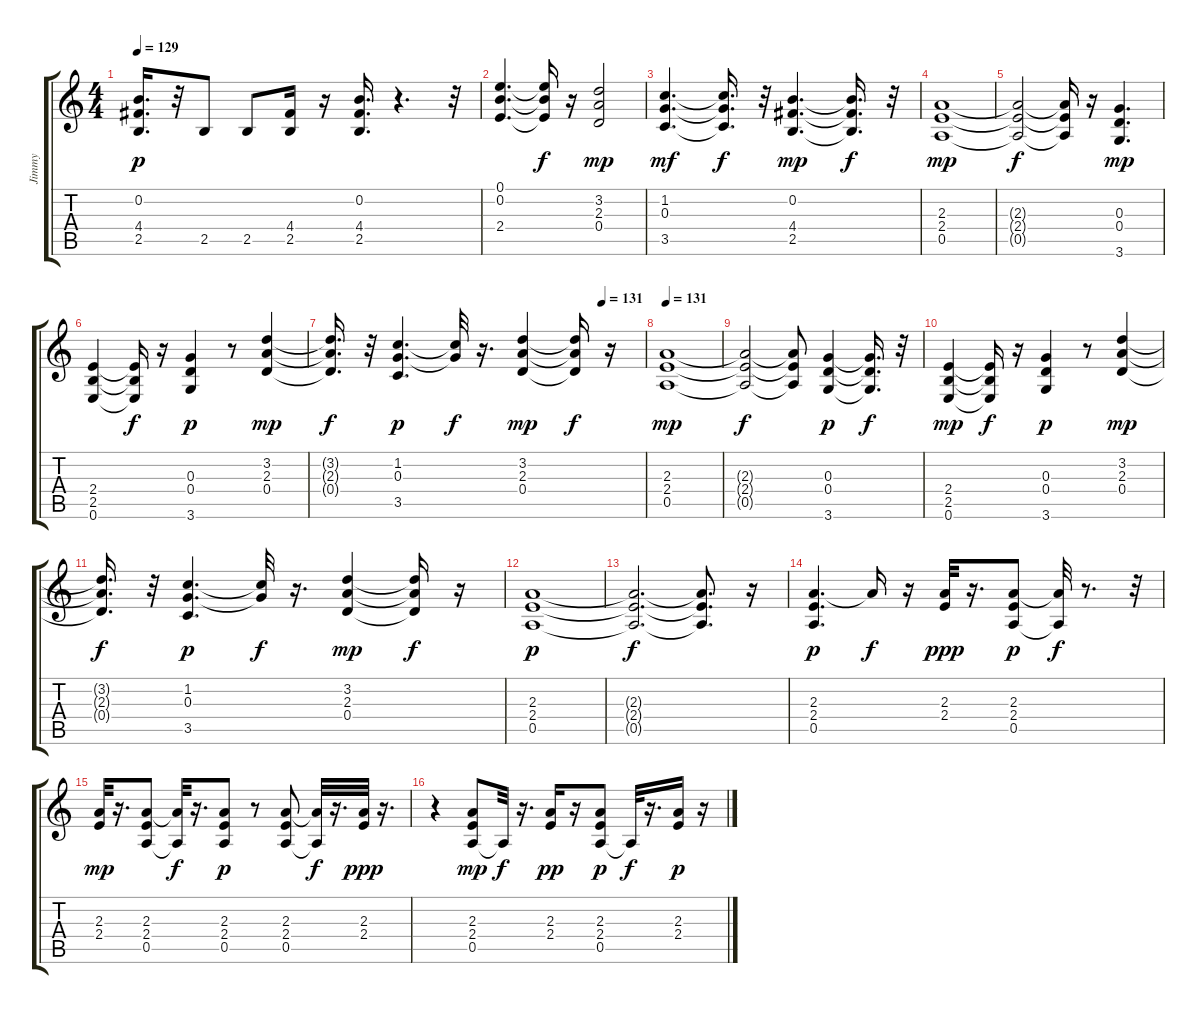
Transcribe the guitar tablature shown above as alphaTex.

\track ("Jimmy" "Jimmy") {instrument acousticguitarsteel}
\staff {score tabs}
\tuning (E4 B3 G3 D3 A2 E2) {hide}
\ts (4 4)
\tempo 129
\clef g2
\ks c
(0.2 4.4 2.5).16{d dy p} r.32 2.5.8 2.5.8 (4.4 2.5).16 r.16 (0.2 4.4 2.5).16{d} r.4{d} r.32 |
(0.1 0.2 2.4).4{d} (0.1{t} 0.2{t} 2.4{t}).16{dy f} r.16 (3.2 2.3 0.4).2{dy mp} |
(1.2 0.3 3.5).4{d dy mf} (1.2{t} 0.3{t} 3.5{t}).16{d dy f} r.32 (0.2 4.4 2.5).4{d dy mp} (0.2{t} 4.4{t} 2.5{t}).16{d dy f} r.32 |
(2.3 2.4 0.5).1{dy mp} |
(2.3{t} 2.4{t} 0.5{t}).2{dy f} (2.3{t} 2.4{t} 0.5{t}).16 r.16 (0.3 0.4 3.6).4{d dy mp} |
(2.4 2.5 0.6).4 (2.4{t} 2.5{t} 0.6{t}).16{dy f} r.16 (0.3 0.4 3.6).4{dy p} r.8 (3.2 2.3 0.4).4{dy mp} |
\tempo (131 0.8645833333333334)
(3.2{t} 2.3{t} 0.4{t}).16{d dy f} r.32 (1.2 0.3 3.5).4{d dy p} (1.2{t} 0.3{t}).32{dy f} r.16{d} (3.2 2.3 0.4).4{dy mp} (3.2{t} 2.3{t} 0.4{t}).16{dy f} r.16 |
\tempo 131
(2.3 2.4 0.5).1{dy mp} |
(2.3{t} 2.4{t} 0.5{t}).2{dy f} (2.3{t} 2.4{t} 0.5{t}).8 (0.3 0.4 3.6).4{dy p} (0.3{t} 0.4{t} 3.6{t}).16{d dy f} r.32 |
(2.4 2.5 0.6).4{dy mp} (2.4{t} 2.5{t} 0.6{t}).16{dy f} r.16 (0.3 0.4 3.6).4{dy p} r.8 (3.2 2.3 0.4).4{dy mp} |
(3.2{t} 2.3{t} 0.4{t}).16{d dy f} r.32 (1.2 0.3 3.5).4{d dy p} (1.2{t} 0.3{t}).32{dy f} r.16{d} (3.2 2.3 0.4).4{dy mp} (3.2{t} 2.3{t} 0.4{t}).16{dy f} r.16 |
(2.3 2.4 0.5).1{dy p} |
(2.3{t} 2.4{t} 0.5{t}).2{d dy f} (2.3{t} 2.4{t} 0.5{t}).8{d} r.16 |
(2.3 2.4 0.5).4{d dy p} 2.3{t}.16{dy f} r.16 (2.3 2.4).32{dy ppp} r.16{d} (2.3 2.4 0.5).8{dy p} (2.3{t} 0.5{t}).32{dy f} r.8{d} r.32 |
(2.3 2.4).32{dy mp} r.16{d} (2.3 2.4 0.5).8 (2.3{t} 0.5{t}).32{dy f} r.16{d} (2.3 2.4 0.5).8{dy p} r.8 (2.3 2.4 0.5).8 (2.3{t} 0.5{t}).32{dy f} r.16{d} (2.3 2.4).32{dy ppp} r.16{d} |
r.4 (2.3 2.4 0.5).8{dy mp} 0.5{t}.32{dy f} r.16{d} (2.3 2.4).16{dy pp} r.16 (2.3 2.4 0.5).8{dy p} 0.5{t}.32{dy f} r.16{d} (2.3 2.4).16{dy p} r.16
